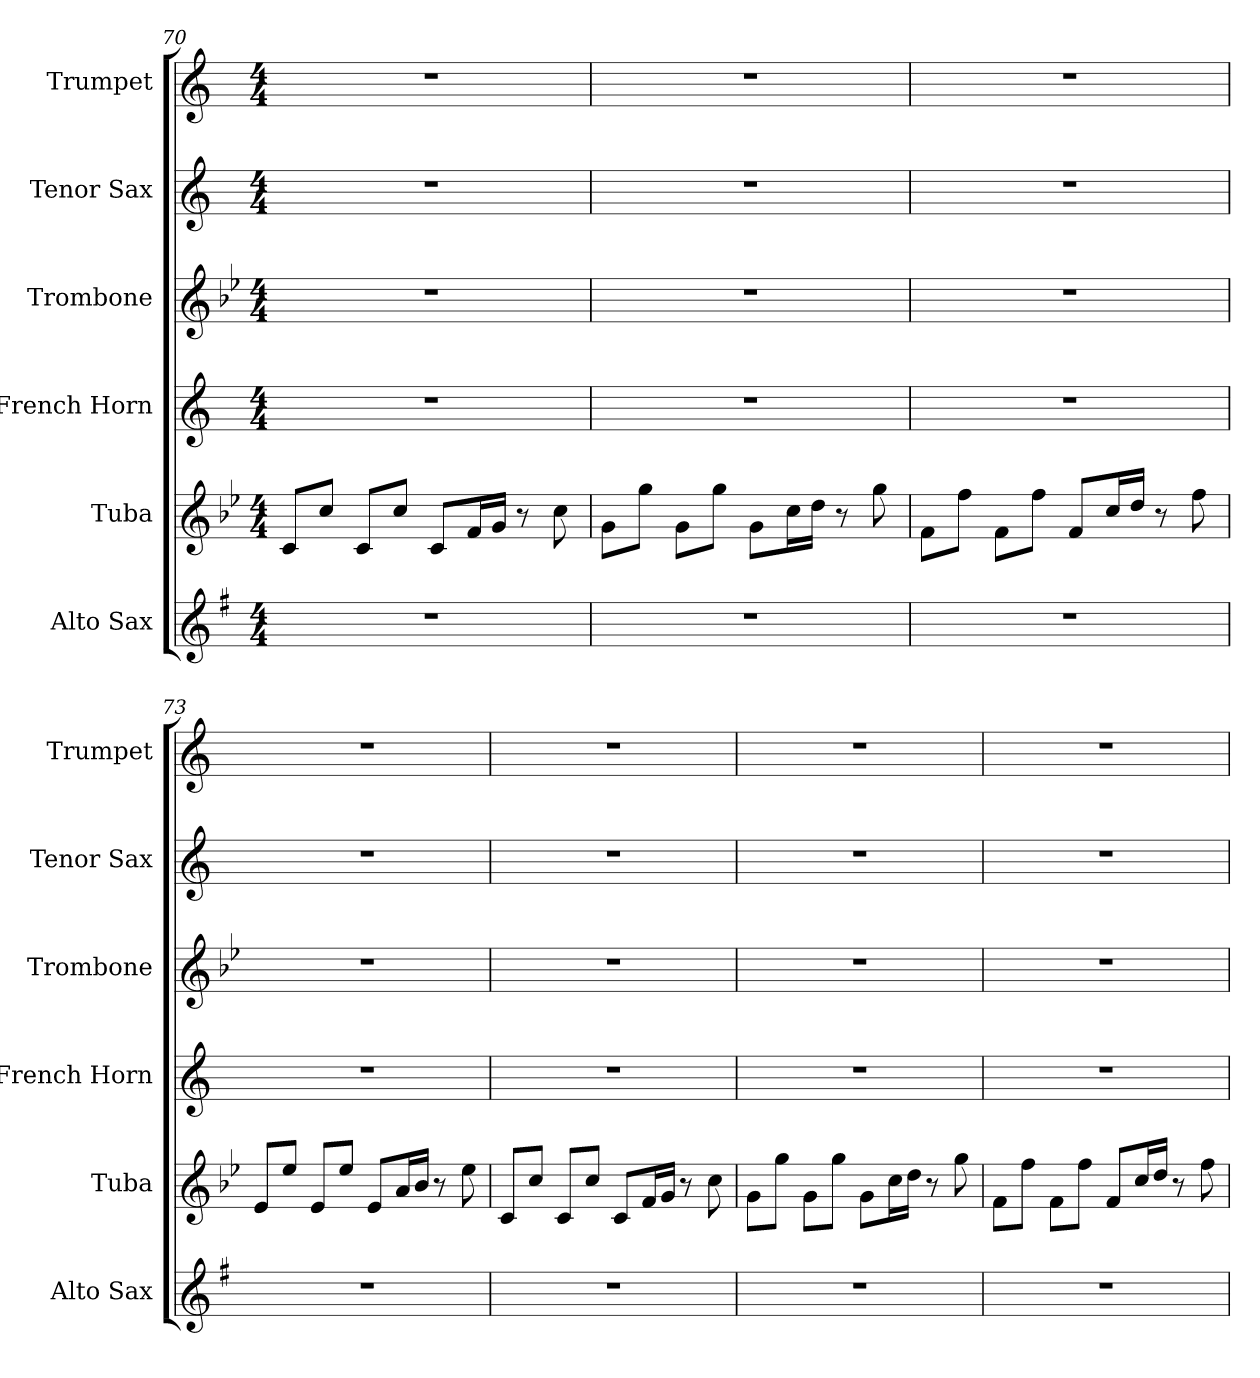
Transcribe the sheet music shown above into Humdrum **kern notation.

**kern	**kern	**kern	**kern	**kern	**kern
*part6	*part5	*part4	*part3	*part2	*part1
*staff6	*staff5	*staff4	*staff3	*staff2	*staff1
*I"Alto Sax	*I"Tuba	*I"French Horn	*I"Trombone	*I"Tenor Sax	*I"Trumpet
*I'Alto Sax	*I'Tuba	*I'French Horn	*I'Trombone	*I'Tenor Sax	*I'Trumpet
*clefG2	*clefG2	*clefG2	*clefG2	*clefG2	*clefG2
*ITrd5c9	*ITrd15c26	*ITrd8c14	*ITrd8c14	*ITrd8c14	*ITrd1c2
*k[b-e-]	*k[b-e-]	*	*k[b-e-]	*	*
*M4/4	*M4/4	*M4/4	*M4/4	*M4/4	*M4/4
=70	=70	=70	=70	=70	=70
1r	8CCL	1r	1r	1r	1r
.	8CJ	.	.	.	.
.	8CCL	.	.	.	.
.	8CJ	.	.	.	.
.	8CCL	.	.	.	.
.	16FFL	.	.	.	.
.	16GGJJ	.	.	.	.
.	8r	.	.	.	.
.	8C	.	.	.	.
=71	=71	=71	=71	=71	=71
1r	8GGL	1r	1r	1r	1r
.	8GJ	.	.	.	.
.	8GGL	.	.	.	.
.	8GJ	.	.	.	.
.	8GGL	.	.	.	.
.	16CL	.	.	.	.
.	16DJJ	.	.	.	.
.	8r	.	.	.	.
.	8G	.	.	.	.
=72	=72	=72	=72	=72	=72
1r	8FFL	1r	1r	1r	1r
.	8FJ	.	.	.	.
.	8FFL	.	.	.	.
.	8FJ	.	.	.	.
.	8FFL	.	.	.	.
.	16CL	.	.	.	.
.	16DJJ	.	.	.	.
.	8r	.	.	.	.
.	8F	.	.	.	.
=73	=73	=73	=73	=73	=73
1r	8EE-L	1r	1r	1r	1r
.	8E-J	.	.	.	.
.	8EE-L	.	.	.	.
.	8E-J	.	.	.	.
.	8EE-L	.	.	.	.
.	16AAL	.	.	.	.
.	16BB-JJ	.	.	.	.
.	8r	.	.	.	.
.	8E-	.	.	.	.
=74	=74	=74	=74	=74	=74
1r	8CCL	1r	1r	1r	1r
.	8CJ	.	.	.	.
.	8CCL	.	.	.	.
.	8CJ	.	.	.	.
.	8CCL	.	.	.	.
.	16FFL	.	.	.	.
.	16GGJJ	.	.	.	.
.	8r	.	.	.	.
.	8C	.	.	.	.
=75	=75	=75	=75	=75	=75
1r	8GGL	1r	1r	1r	1r
.	8GJ	.	.	.	.
.	8GGL	.	.	.	.
.	8GJ	.	.	.	.
.	8GGL	.	.	.	.
.	16CL	.	.	.	.
.	16DJJ	.	.	.	.
.	8r	.	.	.	.
.	8G	.	.	.	.
=76	=76	=76	=76	=76	=76
1r	8FFL	1r	1r	1r	1r
.	8FJ	.	.	.	.
.	8FFL	.	.	.	.
.	8FJ	.	.	.	.
.	8FFL	.	.	.	.
.	16CL	.	.	.	.
.	16DJJ	.	.	.	.
.	8r	.	.	.	.
.	8F	.	.	.	.
=	=	=	=	=	=
*-	*-	*-	*-	*-	*-
